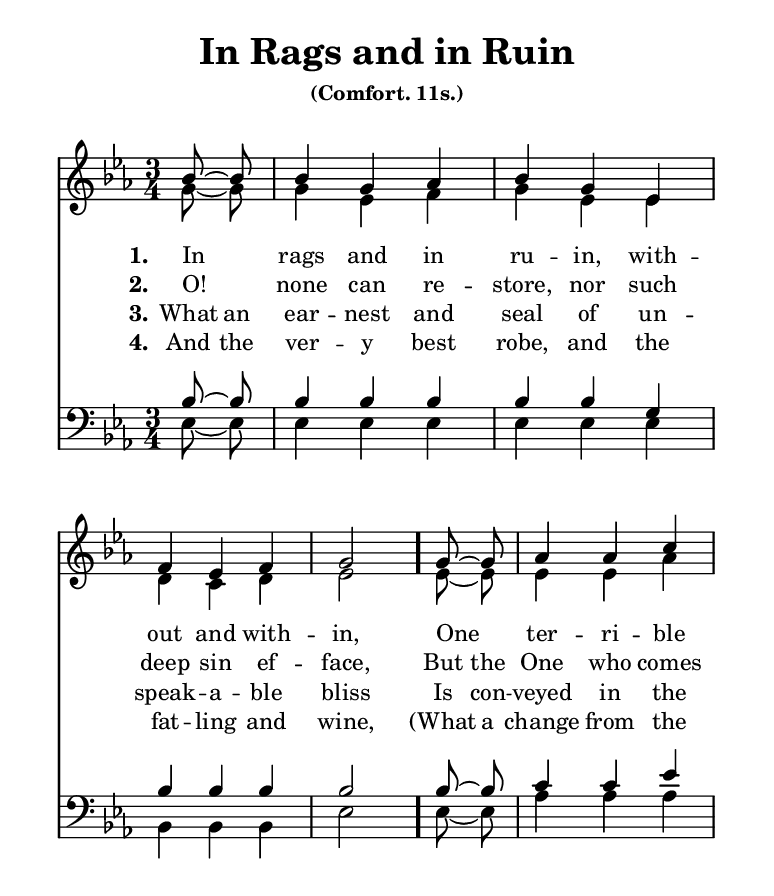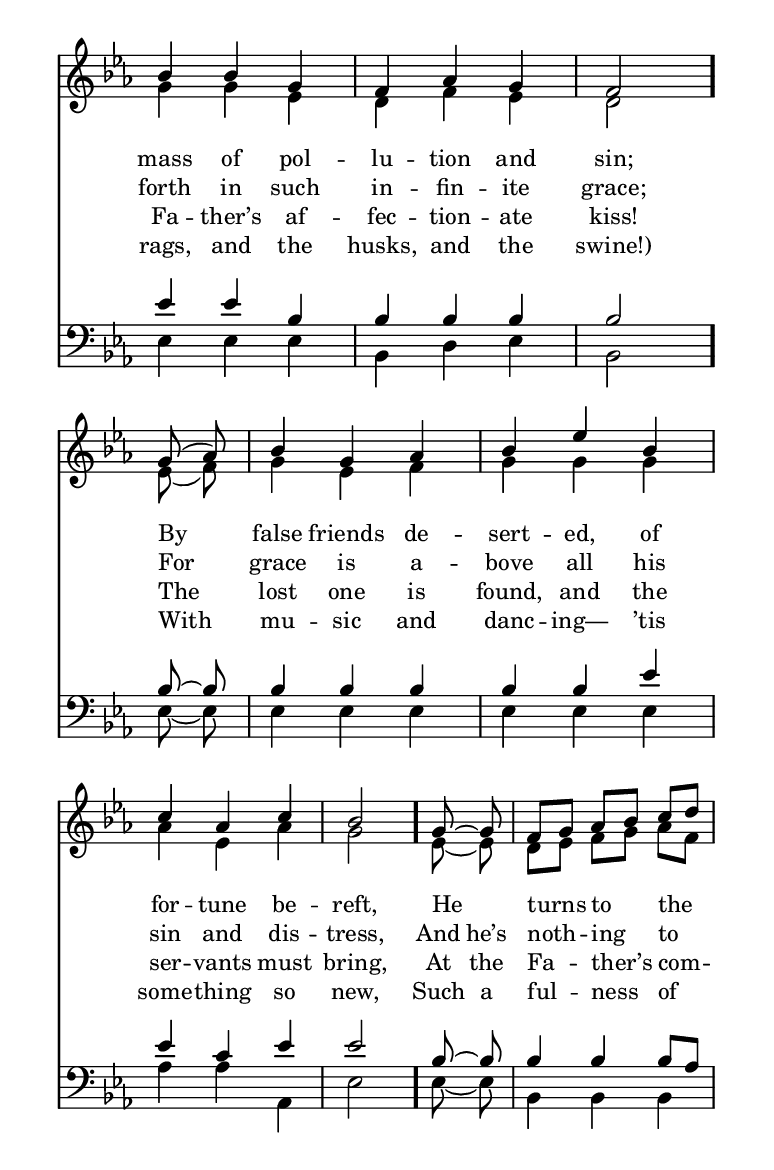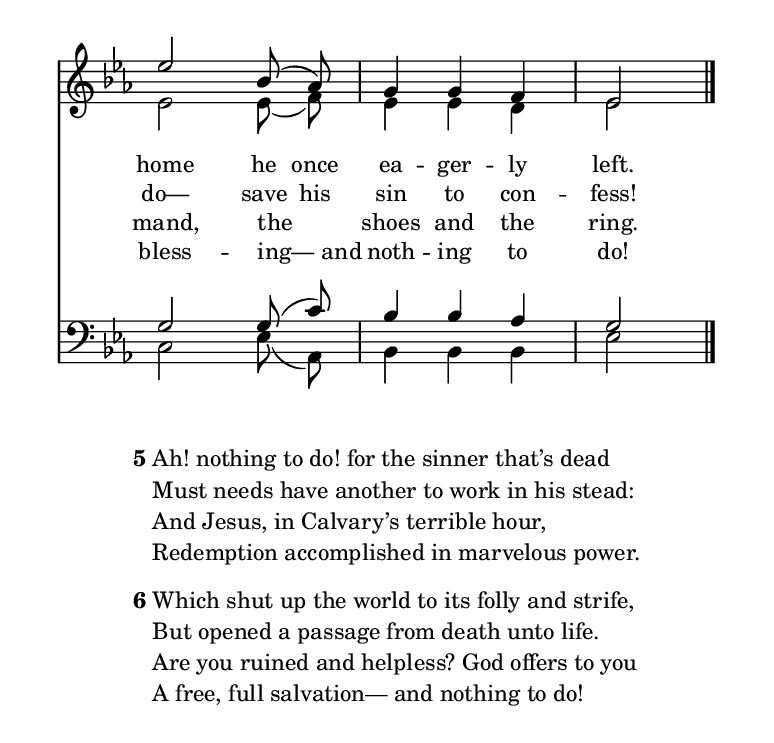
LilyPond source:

\include "common/global.ily"
\paper {
  \include "common/paper.ily"
  ragged-bottom = ##t
  ragged-last-bottom = ##t
  %systems-per-page = 3
  page-count = ##f
}

\header{
  title = "In Rags and in Ruin"
  subsubtitle = "(Comfort. 11s.)"
  %meter = "11s."
  %poet = ""
  %composer = ""
  %copyright = ""
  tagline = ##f
}

% for fermata in MIDI
ta = { \tempo 4=90 }
tb = { \tempo 4=45 }

patternAA = { c8 ~ c8 | c4 c4 c4 | c4 c4 c4 | c4 c4 c4 | c2 }
patternAB = { c8( c8) | c4 c4 c4 | c4 c4 c4 | c4 c4 c4 | c2 }

patternBA = { c8 ~ c8 | c8[ c8] c8[ c8] c8[ c8] | c2 c8( c8) | c4 c4 c4 | c2 }
patternBB = { c8 ~ c8 | c4      c4      c8[ c8] | c2 c8( c8) | c4 c4 c4 | c2 }
patternBC = { c8 ~ c8 | c4      c4      c4      | c2 c8( c8) | c4 c4 c4 | c2 }

global = {
  \include "common/overrides.ily"
  \override Staff.TimeSignature.style = #'()
  \time 3/4
  \override Score.MetronomeMark.transparent = ##t % hide all fermata changes too
  \ta
  \key ees \major
  \partial 4
  \autoBeamOff
}

notesSoprano = {
\global
\relative c'' {

  \changePitch \patternAA { bes bes | bes g aes       | bes g ees   | f ees f | g   }
  \changePitch \patternAA { g g     | aes aes c       | bes bes g   | f aes g | f   }
  \changePitch \patternAB { g aes   | bes g aes       | bes ees bes | c aes c | bes }
  \changePitch \patternBA { g g     | f g aes bes c d | ees bes aes | g g f   | ees }

  \bar "|."

}
}

notesAlto = {
\global
\relative e' {

  \changePitch \patternAA { g g     | g ees f         | g ees ees | d c d       | ees }
  \changePitch \patternAA { ees ees | ees ees aes     | g g ees   | d f ees     | d   }
  \changePitch \patternAB { ees f   | g ees f         | g g g     | aes ees aes | g   }
  \changePitch \patternBA { ees ees | d ees f g aes f | ees ees f | ees ees d   | ees }

}
}

notesTenor = {
\global
\relative a {

  \changePitch \patternAA { bes bes | bes bes bes     | bes bes g   | bes bes bes | bes }
  \changePitch \patternAA { bes bes | c c ees         | ees ees bes | bes bes bes | bes }
  \changePitch \patternAA { bes bes | bes bes bes     | bes bes ees | ees c ees   | ees }
  \changePitch \patternBB { bes bes | bes bes bes aes | g g c       | bes bes aes | g   }

}
}

notesBass = {
\global
\relative f {

  \changePitch \patternAA { ees ees | ees ees ees | ees ees ees | bes bes bes  | ees  }
  \changePitch \patternAA { ees ees | aes aes aes | ees ees ees | bes d ees    | bes  }
  \changePitch \patternAA { ees ees | ees ees ees | ees ees ees | aes aes aes, | ees' }
  \changePitch \patternBC { ees ees | bes bes bes | c ees aes,  | bes bes bes  | ees  }

}
}

wordsA = \lyricmode {
\set stanza = "1."

In rags and in ru -- in, with -- out and with -- in, \bar "."
One ter -- ri -- ble mass of pol -- lu -- tion and sin; \bar "."
By false friends de -- sert -- ed, of for -- tune be -- reft, \bar "."
He turns to the home { \mon } he once { \moff } ea -- ger -- ly left. \bar "."

}

wordsB = \lyricmode {
\set stanza = "2."

O! none can re -- store, nor such deep sin ef -- face,
{ \mon } But the { \moff } One who comes forth in such in -- fin -- ite grace;
For grace is a -- bove all his sin and dis -- tress,
{ \mon } And he’s { \moff } noth -- ing to do— { \mon } save his { \moff } sin to con -- fess!

}

wordsC = \lyricmode {
\set stanza = "3."

{ \mon } What an { \moff } ear -- nest and seal of un -- speak -- a -- ble bliss
{ \mon } Is con -- veyed { \moff } in the Fa -- ther’s af -- fec -- tion -- ate kiss!
The lost one is found, and the ser -- vants must bring,
{ \mon } At the { \moff } Fa -- ther’s com -- mand, the shoes and the ring.

}

wordsD = \lyricmode {
\set stanza = "4."

{ \mon } And the { \moff } ver -- y best robe, and the fat -- ling and wine,
{ \mon } "(What" a { \moff } change from the rags, and the husks, and the swine!)
With mu -- sic and danc -- ing— ’tis some -- thing so new,
{ \mon } Such a { \moff } ful -- ness of bless -- ing— and noth -- ing to do!

}

wordsE = \markuplist {

\line { Ah! nothing to do! for the sinner that’s dead }
\line { Must needs have another to work in his stead: }
\line { And Jesus, in Calvary’s terrible hour,        }
\line { Redemption accomplished in marvelous power.   }

}

wordsF = \markuplist {

\line { Which shut up the world to its folly and strife, }
\line { But opened a passage from death unto life.       }
\line { Are you ruined and helpless? God offers to you   }
\line { A free, full salvation— and nothing to do!       }

}

\score {
  \context ChoirStaff <<
    \context Staff = upper <<
      \set ChoirStaff.systemStartDelimiter = #'SystemStartBar
      \context Voice  = sopranos { \voiceOne << \notesSoprano >> }
      \context Voice  = altos { \voiceTwo << \notesAlto >> }
      \context Lyrics = one   \lyricsto sopranos \wordsA
      \context Lyrics = two   \lyricsto sopranos \wordsB
      \context Lyrics = three \lyricsto sopranos \wordsC
      \context Lyrics = four  \lyricsto sopranos \wordsD
      %\context Lyrics = five  \lyricsto sopranos \wordsE
    >>
    \context Staff = men <<
      \clef bass
      \context Voice  = tenors { \voiceOne << \notesTenor >> }
      \context Voice  = basses { \voiceTwo << \notesBass >> }
    >>
  >>
  \layout {
    \include "common/layout.ily"
  }
  \midi{
    \include "common/midi.ily"
  }
}

\markup { \fill-line { \column {
  \line{ \bold 5 \column { \wordsE } } \combine \null \vspace #0.4
  \line{ \bold 6 \column { \wordsF } } %\combine \null \vspace #0.4
} } }

\version "2.18.0"  % necessary for upgrading to future LilyPond versions.

% vi:set et ts=2 sw=2 ai nocindent syntax=lilypond
